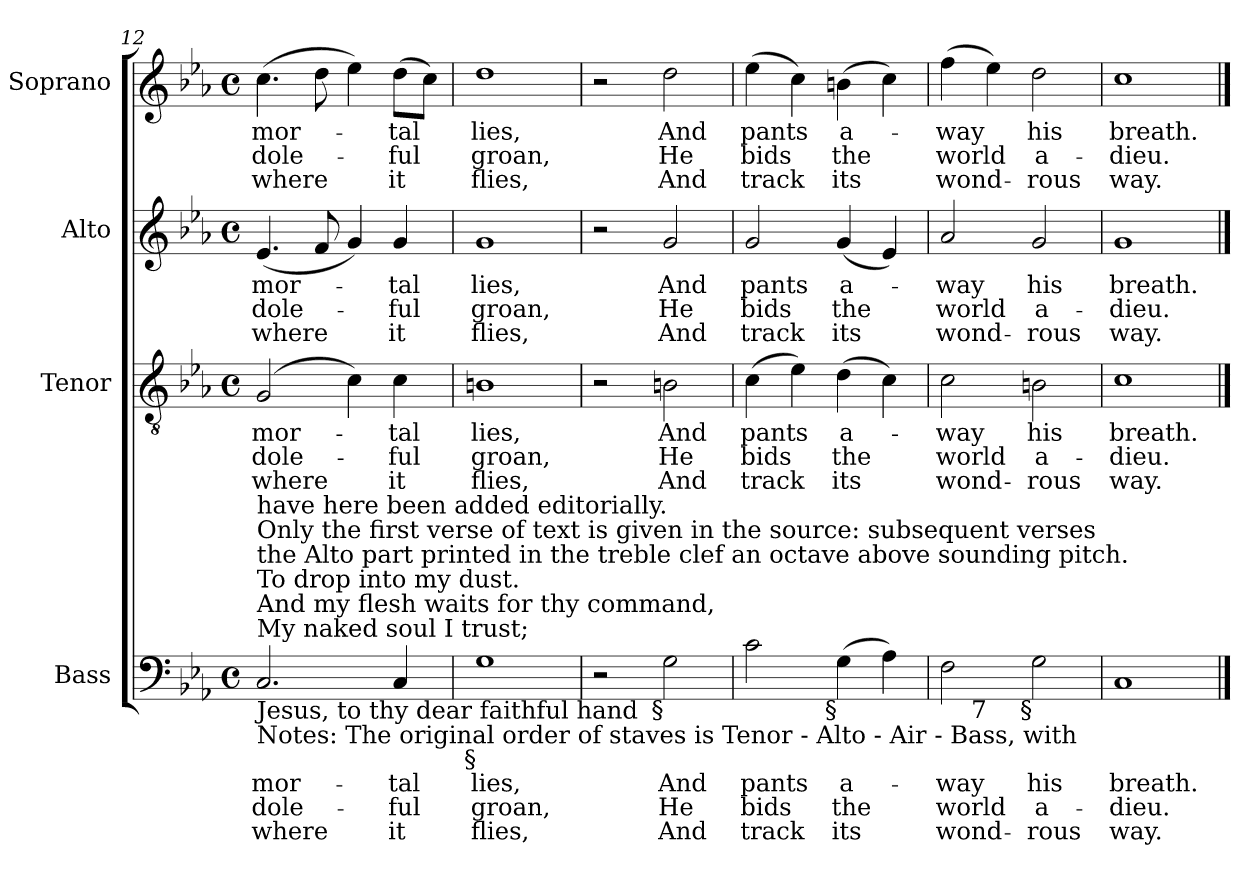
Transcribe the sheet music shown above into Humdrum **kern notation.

**kern	**text	**text	**text	**kern	**text	**text	**text	**kern	**text	**text	**text	**kern	**text	**text	**text
*part4	*part4	*part4	*part4	*part3	*part3	*part3	*part3	*part2	*part2	*part2	*part2	*part1	*part1	*part1	*part1
*staff4	*staff4	*staff4	*staff4	*staff3	*staff3	*staff3	*staff3	*staff2	*staff2	*staff2	*staff2	*staff1	*staff1	*staff1	*staff1
*I"Bass	*	*	*	*I"Tenor	*	*	*	*I"Alto	*	*	*	*I"Soprano	*	*	*
*I'B.	*	*	*	*I'T.	*	*	*	*I'A.	*	*	*	*I'S.	*	*	*
*clefF4	*	*	*	*clefGv2	*	*	*	*clefG2	*	*	*	*clefG2	*	*	*
*	*	*	*	*ITrd7c12	*	*	*	*	*	*	*	*	*	*	*
*k[b-e-a-]	*	*	*	*k[b-e-a-]	*	*	*	*k[b-e-a-]	*	*	*	*k[b-e-a-]	*	*	*
*c:	*	*	*	*c:	*	*	*	*c:	*	*	*	*c:	*	*	*
*M4/4	*	*	*	*M4/4	*	*	*	*M4/4	*	*	*	*M4/4	*	*	*
*met(c)	*	*	*	*met(c)	*	*	*	*met(c)	*	*	*	*met(c)	*	*	*
=12	=12	=12	=12	=12	=12	=12	=12	=12	=12	=12	=12	=12	=12	=12	=12
!	!LO:LY:b:color=#000000	!LO:LY:b:color=#000000	!LO:LY:b:color=#000000	!	!	!	!	!	!	!	!	!	!	!	!
!	!	!	!	!	!LO:LY:b:color=#000000	!LO:LY:b:color=#000000	!LO:LY:b:color=#000000	!	!	!	!	!	!	!	!
!	!	!	!	!	!	!	!	!	!LO:LY:b:color=#000000	!LO:LY:b:color=#000000	!LO:LY:b:color=#000000	!	!	!	!
!LO:TX:b:t=Jesus, to thy dear faithful hand	!	!	!	!	!	!	!	!	!	!	!	!	!	!	!
!LO:TX:t=My naked soul I trust;	!	!	!	!	!	!	!	!	!	!	!	!	!	!	!
!LO:TX:t=And my flesh waits for thy command,	!	!	!	!	!	!	!	!	!	!	!	!	!	!	!
!LO:TX:t=To drop into my dust.	!	!	!	!	!	!	!	!	!	!	!	!	!	!	!
!LO:TX:b:t=Notes&colon; The original order of staves is Tenor - Alto - Air - Bass, with	!	!	!	!	!	!	!	!	!	!	!	!	!	!	!
!LO:TX:t=the Alto part printed in the treble clef an octave above sounding pitch.	!	!	!	!	!	!	!	!	!	!	!	!	!	!	!
!LO:TX:t=Only the first verse of text is given in the source&colon; subsequent verses	!	!	!	!	!	!	!	!	!	!	!	!	!	!	!
!LO:TX:t=have here been added editorially.	!	!	!	!	!	!	!	!	!	!	!	!	!	!	!
!	!	!	!	!	!	!	!	!	!	!	!	!	!LO:LY:b:color=#000000	!LO:LY:b:color=#000000	!LO:LY:b:color=#000000
2.Ci/	mor-	dole-	where	(2GGi/	mor-	dole-	where	(4.e-i/	mor-	dole-	where	(4.cci\	mor-	dole-	where
.	.	.	.	.	.	.	.	8fi/	.	.	.	8ddi\	.	.	.
.	.	.	.	4Ci\)	.	.	.	4gi/)	.	.	.	4ee-i\)	.	.	.
!	!LO:LY:b:color=#000000	!LO:LY:b:color=#000000	!LO:LY:b:color=#000000	!	!	!	!	!	!	!	!	!	!	!	!
!	!	!	!	!	!LO:LY:b:color=#000000	!LO:LY:b:color=#000000	!LO:LY:b:color=#000000	!	!	!	!	!	!	!	!
!	!	!	!	!	!	!	!	!	!LO:LY:b:color=#000000	!LO:LY:b:color=#000000	!LO:LY:b:color=#000000	!	!	!	!
!	!	!	!	!	!	!	!	!	!	!	!	!	!LO:LY:b:color=#000000	!LO:LY:b:color=#000000	!LO:LY:b:color=#000000
4Ci/	-tal	-ful	it	4Ci\	-tal	-ful	it	4gi/	-tal	-ful	it	(8ddi\L	-tal	-ful	it
.	.	.	.	.	.	.	.	.	.	.	.	8cci\J)	.	.	.
=13	=13	=13	=13	=13	=13	=13	=13	=13	=13	=13	=13	=13	=13	=13	=13
!	!LO:LY:b:color=#000000	!LO:LY:b:color=#000000	!LO:LY:b:color=#000000	!	!	!	!	!	!	!	!	!	!	!	!
!	!	!	!	!	!LO:LY:b:color=#000000	!LO:LY:b:color=#000000	!LO:LY:b:color=#000000	!	!	!	!	!	!	!	!
!	!	!	!	!	!	!	!	!	!LO:LY:b:color=#000000	!LO:LY:b:color=#000000	!LO:LY:b:color=#000000	!	!	!	!
!LO:TX:b:rj:t=§	!	!	!	!	!	!	!	!	!	!	!	!	!	!	!
!	!	!	!	!	!	!	!	!	!	!	!	!	!LO:LY:b:color=#000000	!LO:LY:b:color=#000000	!LO:LY:b:color=#000000
1Gi	lies,	groan,	flies,	1BBni	lies,	groan,	flies,	1gi	lies,	groan,	flies,	1ddi	lies,	groan,	flies,
=14	=14	=14	=14	=14	=14	=14	=14	=14	=14	=14	=14	=14	=14	=14	=14
2r	.	.	.	2r	.	.	.	2r	.	.	.	2r	.	.	.
!	!LO:LY:b:color=#000000	!LO:LY:b:color=#000000	!LO:LY:b:color=#000000	!	!	!	!	!	!	!	!	!	!	!	!
!	!	!	!	!	!LO:LY:b:color=#000000	!LO:LY:b:color=#000000	!LO:LY:b:color=#000000	!	!	!	!	!	!	!	!
!	!	!	!	!	!	!	!	!	!LO:LY:b:color=#000000	!LO:LY:b:color=#000000	!LO:LY:b:color=#000000	!	!	!	!
!LO:TX:b:rj:t=§	!	!	!	!	!	!	!	!	!	!	!	!	!	!	!
!	!	!	!	!	!	!	!	!	!	!	!	!	!LO:LY:b:color=#000000	!LO:LY:b:color=#000000	!LO:LY:b:color=#000000
2Gi\	And	He	And	2BBni\	And	He	And	2gi/	And	He	And	2ddi\	And	He	And
=15	=15	=15	=15	=15	=15	=15	=15	=15	=15	=15	=15	=15	=15	=15	=15
!	!LO:LY:b:color=#000000	!LO:LY:b:color=#000000	!LO:LY:b:color=#000000	!	!	!	!	!	!	!	!	!	!	!	!
!	!	!	!	!	!LO:LY:b:color=#000000	!LO:LY:b:color=#000000	!LO:LY:b:color=#000000	!	!	!	!	!	!	!	!
!	!	!	!	!	!	!	!	!	!LO:LY:b:color=#000000	!LO:LY:b:color=#000000	!LO:LY:b:color=#000000	!	!	!	!
!	!	!	!	!	!	!	!	!	!	!	!	!	!LO:LY:b:color=#000000	!LO:LY:b:color=#000000	!LO:LY:b:color=#000000
2ci\	pants	bids	track	(4Ci\	pants	bids	track	2gi/	pants	bids	track	(4ee-i\	pants	bids	track
.	.	.	.	4E-i\)	.	.	.	.	.	.	.	4cci\)	.	.	.
!	!LO:LY:b:color=#000000	!LO:LY:b:color=#000000	!LO:LY:b:color=#000000	!	!	!	!	!	!	!	!	!	!	!	!
!	!	!	!	!	!LO:LY:b:color=#000000	!LO:LY:b:color=#000000	!LO:LY:b:color=#000000	!	!	!	!	!	!	!	!
!	!	!	!	!	!	!	!	!	!LO:LY:b:color=#000000	!LO:LY:b:color=#000000	!LO:LY:b:color=#000000	!	!	!	!
!LO:TX:b:rj:t=§	!	!	!	!	!	!	!	!	!	!	!	!	!	!	!
!	!	!	!	!	!	!	!	!	!	!	!	!	!LO:LY:b:color=#000000	!LO:LY:b:color=#000000	!LO:LY:b:color=#000000
(4Gi\	a-	the	its	(4Di\	a-	the	its	(4gi/	a-	the	its	(4bni\	a-	the	its
4A-i\)	.	.	.	4Ci\)	.	.	.	4e-i/)	.	.	.	4cci\)	.	.	.
=16	=16	=16	=16	=16	=16	=16	=16	=16	=16	=16	=16	=16	=16	=16	=16
!	!LO:LY:b:color=#000000	!LO:LY:b:color=#000000	!LO:LY:b:color=#000000	!	!	!	!	!	!	!	!	!	!	!	!
!	!	!	!	!	!LO:LY:b:color=#000000	!LO:LY:b:color=#000000	!LO:LY:b:color=#000000	!	!	!	!	!	!	!	!
!	!	!	!	!	!	!	!	!	!LO:LY:b:color=#000000	!LO:LY:b:color=#000000	!LO:LY:b:color=#000000	!	!	!	!
!LO:TX:b:rj:t=8	!	!	!	!	!	!	!	!	!	!	!	!	!	!	!
!	!	!	!	!	!	!	!	!	!	!	!	!	!LO:LY:b:color=#000000	!LO:LY:b:color=#000000	!LO:LY:b:color=#000000
*^	*	*	*	*	*	*	*	*	*	*	*	*	*	*	*
2Fi\	4ryy	-way	world	wond-	2Ci\	-way	world	wond-	2a-i/	-way	world	wond-	(4ffi\	-way	world	wond-
!	!LO:TX:b:rj:t=7	!	!	!	!	!	!	!	!	!	!	!	!	!	!	!
.	2.ryy	.	.	.	.	.	.	.	.	.	.	.	4ee-i\)	.	.	.
!	!	!LO:LY:b:color=#000000	!LO:LY:b:color=#000000	!LO:LY:b:color=#000000	!	!	!	!	!	!	!	!	!	!	!	!
!	!	!	!	!	!	!LO:LY:b:color=#000000	!LO:LY:b:color=#000000	!LO:LY:b:color=#000000	!	!	!	!	!	!	!	!
!	!	!	!	!	!	!	!	!	!	!LO:LY:b:color=#000000	!LO:LY:b:color=#000000	!LO:LY:b:color=#000000	!	!	!	!
!LO:TX:b:rj:t=§	!	!	!	!	!	!	!	!	!	!	!	!	!	!	!	!
!	!	!	!	!	!	!	!	!	!	!	!	!	!	!LO:LY:b:color=#000000	!LO:LY:b:color=#000000	!LO:LY:b:color=#000000
2Gi\	.	his	a-	-rous	2BBni\	his	a-	-rous	2gi/	his	a-	-rous	2ddi\	his	a-	-rous
*v	*v	*	*	*	*	*	*	*	*	*	*	*	*	*	*	*
=17	=17	=17	=17	=17	=17	=17	=17	=17	=17	=17	=17	=17	=17	=17	=17
*^	*	*	*	*	*	*	*	*	*	*	*	*	*	*	*
!	!	!LO:LY:b:color=#000000	!LO:LY:b:color=#000000	!LO:LY:b:color=#000000	!	!	!	!	!	!	!	!	!	!	!	!
*v	*v	*	*	*	*	*	*	*	*	*	*	*	*	*	*	*
*^	*	*	*	*	*	*	*	*	*	*	*	*	*	*	*
!	!	!	!	!	!	!LO:LY:b:color=#000000	!LO:LY:b:color=#000000	!LO:LY:b:color=#000000	!	!	!	!	!	!	!	!
*v	*v	*	*	*	*	*	*	*	*	*	*	*	*	*	*	*
*^	*	*	*	*	*	*	*	*	*	*	*	*	*	*	*
!	!	!	!	!	!	!	!	!	!	!LO:LY:b:color=#000000	!LO:LY:b:color=#000000	!LO:LY:b:color=#000000	!	!	!	!
*v	*v	*	*	*	*	*	*	*	*	*	*	*	*	*	*	*
*^	*	*	*	*	*	*	*	*	*	*	*	*	*	*	*
!	!	!	!	!	!	!	!	!	!	!	!	!	!	!LO:LY:b:color=#000000	!LO:LY:b:color=#000000	!LO:LY:b:color=#000000
*v	*v	*	*	*	*	*	*	*	*	*	*	*	*	*	*	*
1Ci	breath.	-dieu.	way.	1Ci	breath.	-dieu.	way.	1gi	breath.	-dieu.	way.	1cci	breath.	-dieu.	way.
==	==	==	==	==	==	==	==	==	==	==	==	==	==	==	==
*-	*-	*-	*-	*-	*-	*-	*-	*-	*-	*-	*-	*-	*-	*-	*-
